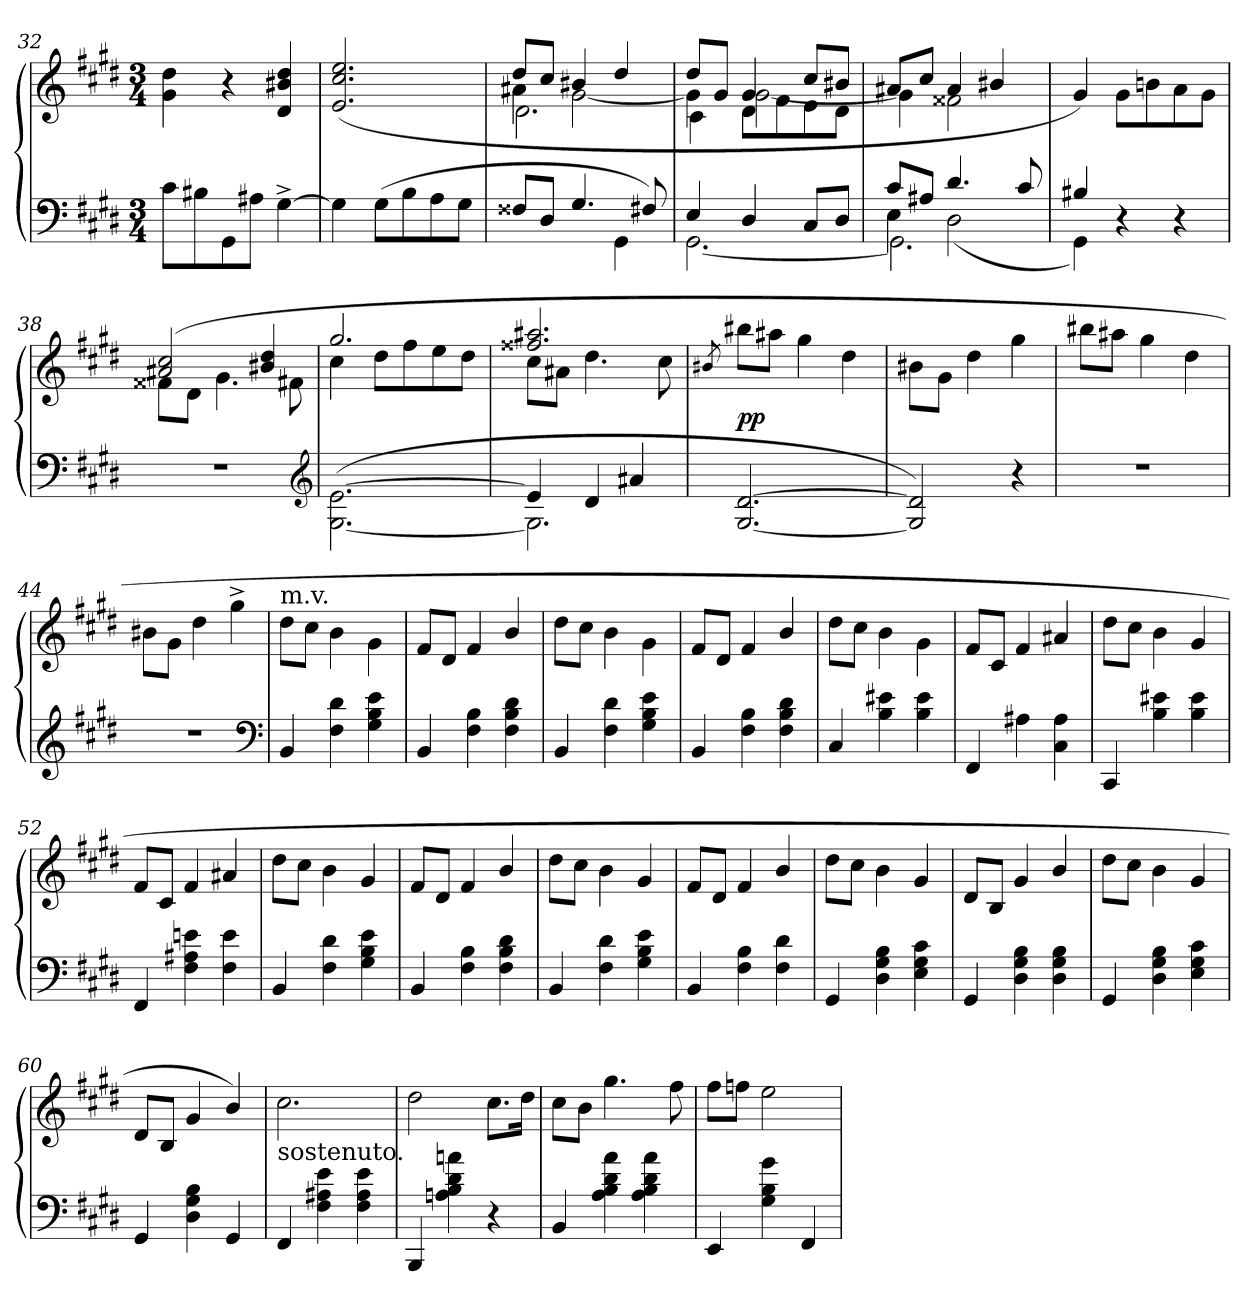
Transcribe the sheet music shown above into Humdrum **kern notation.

**kern	**kern	**dynam
*part1	*part1	*part1
*staff2	*staff1	*staff1/2
*clefF4	*clefG2	*
*k[f#c#g#d#]	*k[f#c#g#d#]	*
*c#:	*c#:	*
*M3/4	*M3/4	*
=32	=32	=32
8c#L	4dd# 4g#	.
8B#X	.	.
8GG#	4r	.
8A#XJ	.	.
[4G#^>	4dd# 4b#X 4d#	.
=33	=33	=33
4G#]	(>2.ee 2.cc# 2.e	.
(8G#L	.	.
8B	.	.
8A	.	.
8G#J	.	.
=34	=34	=34
*^	*^	*
*	*	*	*^	*
8F##X/L	4ryy	8dd#L	4a#X	2.d#\	.
8D#/J	.	8cc#J	.	.	.
4.G#	4ryy	4b#X	[2g#	.	.
.	4GG#	4dd#	.	.	.
8F#X)	.	.	.	.	.
=35	=35	=35	=35	=35	=35
4E	[2.GG#	8dd#L	4g#]	4c#\	.
.	.	8g#J	.	.	.
4D#	.	4g#	[2g#	8d#\L	.
.	.	.	.	8f#\	.
8C#L	.	8cc#L	.	8e\	.
8D#J	.	8b#XJ	.	8d#\J	.
*	*	*	*v	*v	*
=36	=36	=36	=36	=36
*	*^	*	*	*
8c#L	4E	2.GG#\]	8a#XL	4g#]	.
8A#XJ	.	.	8cc#J	.	.
4.d#	(>2D#	.	4a#	2f##X	.
.	.	.	4b#X	.	.
8c#	.	.	.	.	.
*	*v	*v	*	*	*
*	*	*v	*v	*
=37	=37	=37	=37
4B#X	4GG#)	4g#)	.
4r	2ryy	8g#\L	.
.	.	8bn\	.
4r	.	8a\	.
.	.	8g#\J	.
*v	*v	*	*
=38	=38	=38
*	*^	*
2.r	(2a#X 2cc#	8f##XL	.
.	.	8d#J	.
.	.	4.g#	.
.	4b#X 4dd#	.	.
.	.	8f#X	.
*clefG2	*	*	*
=39	=39	=39	=39
(>[2.e\ [2.G#\	2.gg#	4cc#	.
.	.	8dd#L	.
.	.	8ff#	.
.	.	8ee	.
.	.	8dd#J	.
=40	=40	=40	=40
*^	*	*	*
4e]	2.G#]	2.aa#X 2.ff##X	8cc#L	.
.	.	.	8a#XJ	.
4d#	.	.	4.dd#	.
4a#X	.	.	.	.
.	.	.	8cc#	.
*v	*v	*	*	*
*	*v	*v	*
=41	=41	=41
.	8qb#X/	.
[2.d# [2.G#	8bb#XL	pp
.	8aa#XJ	.
.	4gg#	.
.	4dd#	.
=42	=42	=42
2d#] 2G#])	8b#X\L	.
.	8g#\J	.
.	4dd#	.
4r	4gg#	.
=43	=43	=43
2.r	8bb#XL	.
.	8aa#XJ	.
.	4gg#	.
.	4dd#	.
=44	=44	=44
2.r	8b#X\L	.
.	8g#\J	.
.	4dd#	.
.	4gg#^<	.
*clefF4	*	*
=45	=45	=45
!	!LO:TX:a:t=m.v.	!
4BB	8dd#L	.
.	8cc#J	.
4d# 4F#	4b	.
4e 4B 4G#	4g#\	.
=46	=46	=46
4BB	8f#L	.
.	8d#J	.
4B 4F#	4f#	.
4d# 4B 4F#	4b/	.
=47	=47	=47
4BB	8dd#L	.
.	8cc#J	.
4d# 4F#	4b\	.
4e 4B 4G#	4g#\	.
=48	=48	=48
4BB	8f#L	.
.	8d#J	.
4B 4F#	4f#	.
4d# 4B 4F#	4b/	.
=49	=49	=49
4C#	8dd#L	.
.	8cc#J	.
4e#X 4B	4b\	.
4e# 4B	4g#\	.
=50	=50	=50
4FF#	8f#L	.
.	8c#J	.
4A#X	4f#	.
4A# 4C#	4a#X	.
=51	=51	=51
4CC#	8dd#L	.
.	8cc#J	.
4e#X 4B	4b	.
4e# 4B	4g#	.
=52	=52	=52
4FF#	8f#L	.
.	8c#J	.
4en 4A#X 4F#	4f#	.
4e 4F#	4a#X	.
=53	=53	=53
4BB	8dd#L	.
.	8cc#J	.
4d# 4F#	4b	.
4e 4B 4G#	4g#	.
=54	=54	=54
4BB	8f#L	.
.	8d#J	.
4B 4F#	4f#	.
4d# 4B 4F#	4b/	.
=55	=55	=55
4BB	8dd#L	.
.	8cc#J	.
4d# 4F#	4b	.
4e 4B 4G#	4g#	.
=56	=56	=56
4BB	8f#L	.
.	8d#J	.
4B 4F#	4f#	.
4d# 4F#	4b/	.
=57	=57	=57
4GG#	8dd#L	.
.	8cc#J	.
4B 4G# 4D#	4b	.
4c# 4G# 4E	4g#	.
=58	=58	=58
4GG#	8d#L	.
.	8BJ	.
4B 4G# 4D#	4g#	.
4B 4G# 4D#	4b/	.
=59	=59	=59
4GG#	8dd#L	.
.	8cc#J	.
4B 4G# 4D#	4b	.
4c# 4G# 4E	4g#	.
=60	=60	=60
4GG#	8d#L	.
.	8BJ	.
4B 4G# 4D#	4g#	.
4GG#	4b/)	.
=61	=61	=61
!	!LO:TX:b:t=sostenuto.	!
4FF#	2.cc#	.
4e 4A#X 4F#	.	.
4e 4A# 4F#	.	.
=62	=62	=62
4BBB	2dd#	.
4an 4d# 4B 4An	.	.
4r	8.cc#L	.
.	16dd#Jk	.
=63	=63	=63
4BB	8cc#L	.
.	8bJ	.
4a 4d# 4B 4A	4.gg#	.
4a 4d# 4B 4A	.	.
.	8ff#	.
=64	=64	=64
4EE	8ff#L	.
.	8ffnJ	.
4g# 4B 4G#	2ee	.
4FF#	.	.
=	=	=
*-	*-	*-
